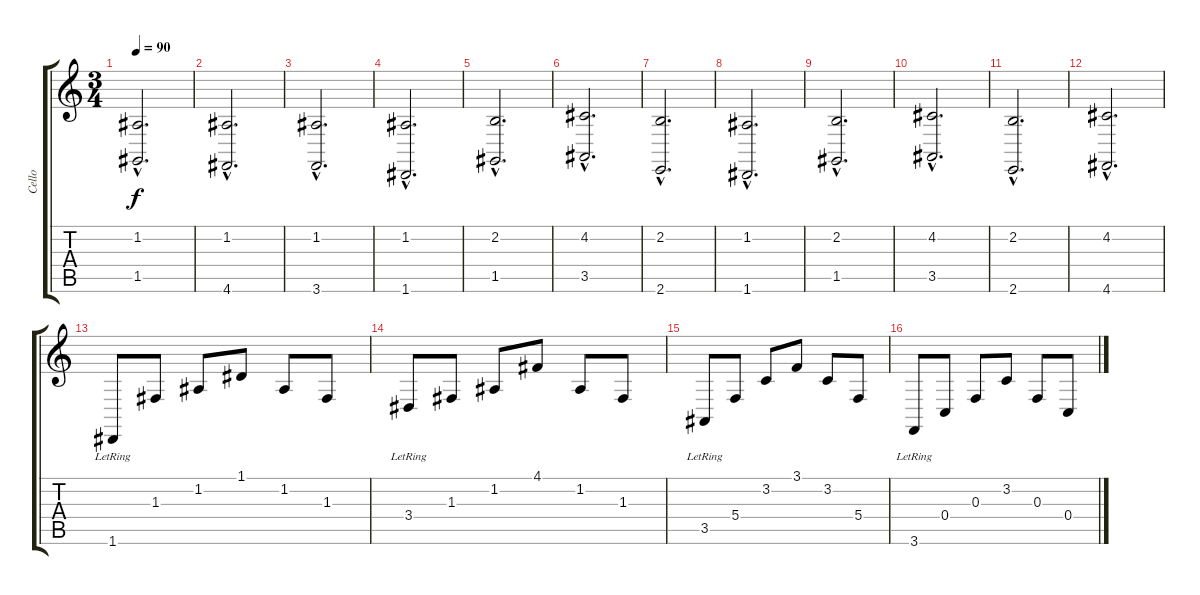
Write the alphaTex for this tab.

\track ("Cello" "Cello") {instrument cello}
\staff {score tabs}
\tuning (D4 A3 F3 C3 G2 D2) {hide}
\ts (3 4)
\tempo 90
\clef g2
\ks c
(1.2{hac} 1.5{hac}).2{d dy f} |
(1.2{hac} 4.6{hac}).2{d} |
(1.2{hac} 3.6{hac}).2{d} |
(1.2{hac} 1.6{hac}).2{d} |
(2.2{hac} 1.5{hac}).2{d} |
(4.2{hac} 3.5{hac}).2{d} |
(2.2{hac} 2.6{hac}).2{d} |
(1.2{hac} 1.6{hac}).2{d} |
(2.2{hac} 1.5{hac}).2{d} |
(4.2{hac} 3.5{hac}).2{d} |
(2.2{hac} 2.6{hac}).2{d} |
(4.2{hac} 4.6{hac}).2{d} |
1.6{lr}.8 1.3.8 1.2.8 1.1.8 1.2.8 1.3.8 |
3.4{lr}.8 1.3.8 1.2.8 4.1.8 1.2.8 1.3.8 |
3.5{lr}.8 5.4.8 3.2.8 3.1.8 3.2.8 5.4.8 |
3.6{lr}.8 0.4.8 0.3.8 3.2.8 0.3.8 0.4.8
